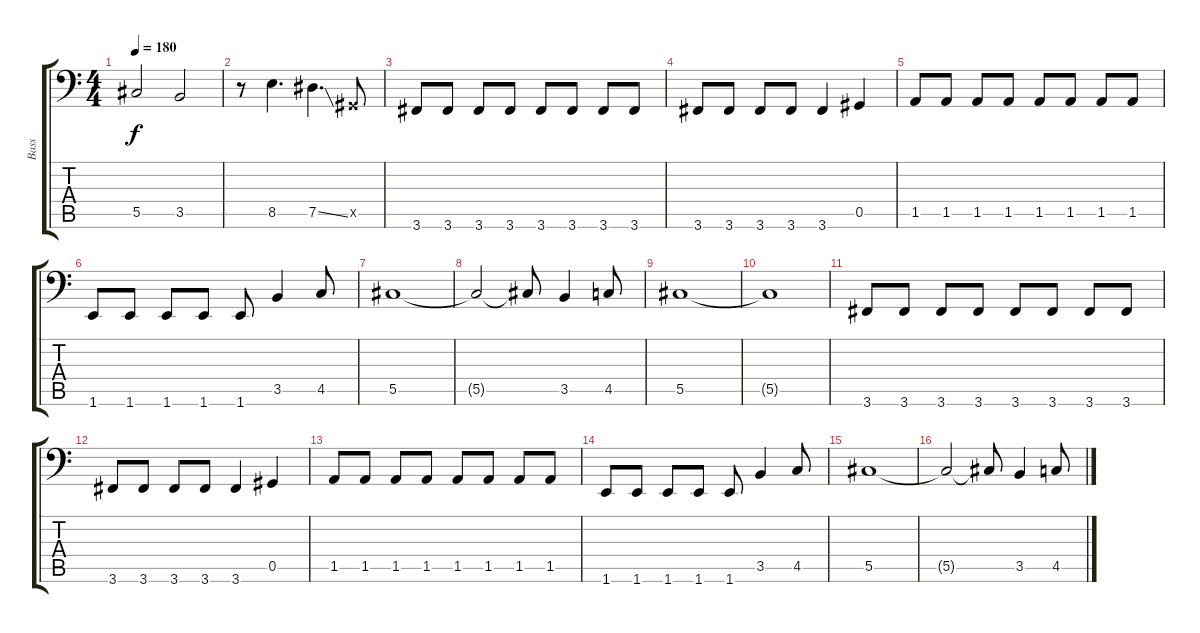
\track ("Bass" "Bass") {instrument electricbasspick}
\staff {score tabs}
\tuning (Eb3 Bb2 Gb2 Db2 Ab1 Eb1) {hide}
\ts (4 4)
\tempo 180
\clef f4
\ks c
5.5.2{dy f} 3.5.2 |
r.8 8.5.4{d} 7.5{ss}.4{d} 0.5{x}.8 |
3.6.8 3.6.8 3.6.8 3.6.8 3.6.8 3.6.8 3.6.8 3.6.8 |
3.6.8 3.6.8 3.6.8 3.6.8 3.6.4 0.5.4 |
1.5.8 1.5.8 1.5.8 1.5.8 1.5.8 1.5.8 1.5.8 1.5.8 |
1.6.8 1.6.8 1.6.8 1.6.8 1.6.8 3.5.4 4.5.8 |
5.5.1 |
5.5{t}.2 5.5{t}.8 3.5.4 4.5.8 |
5.5.1 |
5.5{t}.1 |
3.6.8 3.6.8 3.6.8 3.6.8 3.6.8 3.6.8 3.6.8 3.6.8 |
3.6.8 3.6.8 3.6.8 3.6.8 3.6.4 0.5.4 |
1.5.8 1.5.8 1.5.8 1.5.8 1.5.8 1.5.8 1.5.8 1.5.8 |
1.6.8 1.6.8 1.6.8 1.6.8 1.6.8 3.5.4 4.5.8 |
5.5.1 |
5.5{t}.2 5.5{t}.8 3.5.4 4.5.8
